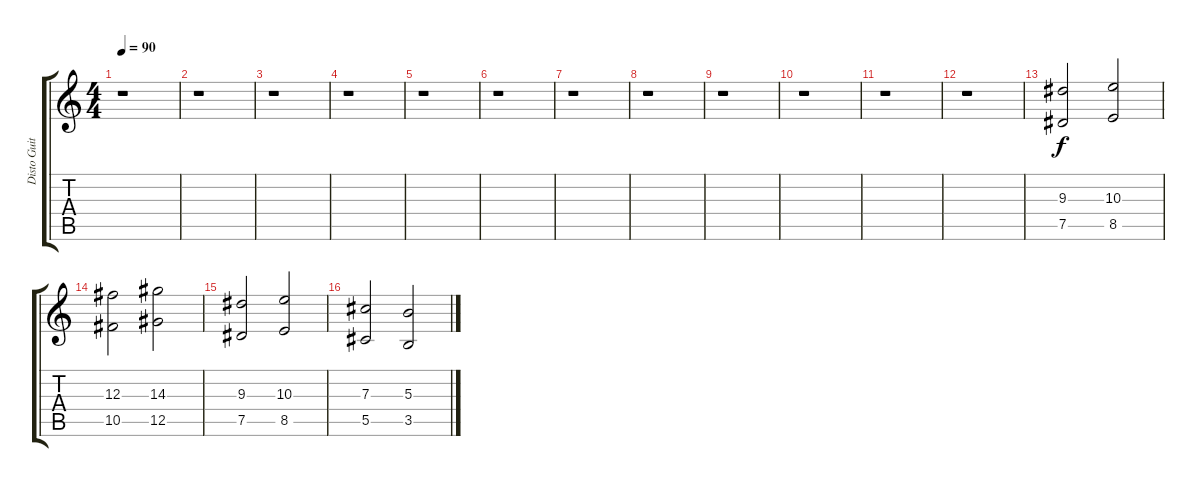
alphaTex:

\track ("Disto Guitar 2" "Disto Guit") {instrument overdrivenguitar}
\staff {score tabs}
\tuning (Eb4 Bb3 Gb3 Db3 Ab2 Eb2) {hide}
\ts (4 4)
\tempo 90
\clef g2
\ks c
r.1{dy f} |
r.1 |
r.1 |
r.1 |
r.1 |
r.1 |
r.1 |
r.1 |
r.1 |
r.1 |
r.1 |
r.1 |
(9.3 7.5).2 (10.3 8.5).2 |
(12.3 10.5).2 (14.3 12.5).2 |
(9.3 7.5).2 (10.3 8.5).2 |
(7.3 5.5).2 (5.3 3.5).2
